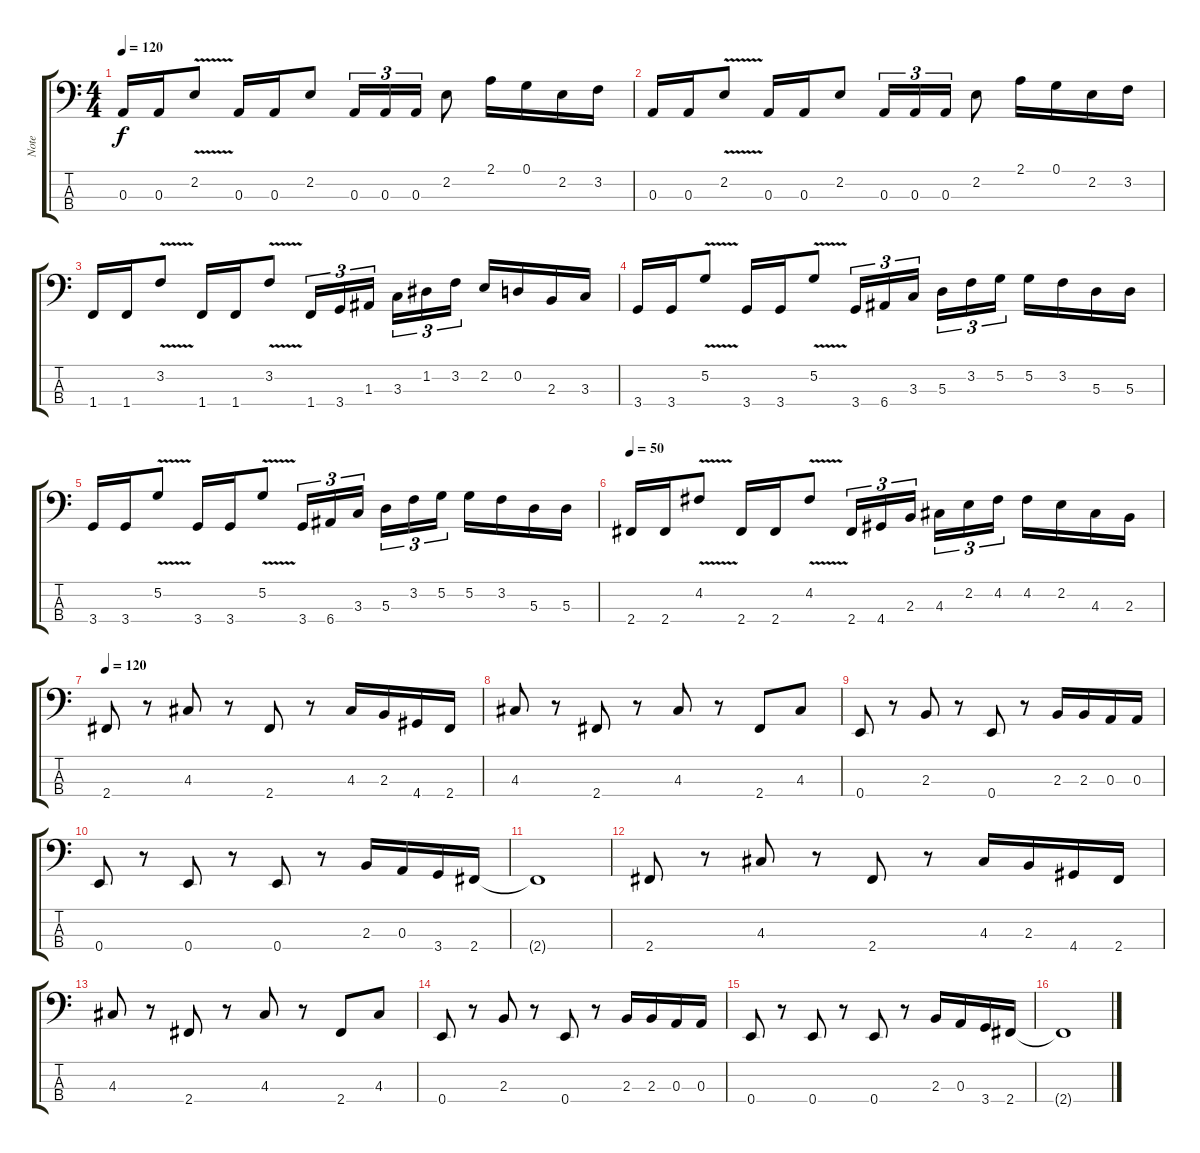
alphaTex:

\track ("Note" "Note") {instrument electricbasspick}
\staff {score tabs}
\tuning (G2 D2 A1 E1) {hide}
\ts (4 4)
\tempo 120
\clef f4
\ks c
0.3.16{dy f} 0.3.16 2.2{v}.8 0.3.16 0.3.16 2.2.8 0.3.16{tu (3 2)} 0.3.16{tu (3 2)} 0.3.16{tu (3 2)} 2.2.8 2.1.16 0.1.16 2.2.16 3.2.16 |
0.3.16 0.3.16 2.2{v}.8 0.3.16 0.3.16 2.2.8 0.3.16{tu (3 2)} 0.3.16{tu (3 2)} 0.3.16{tu (3 2)} 2.2.8 2.1.16 0.1.16 2.2.16 3.2.16 |
1.4.16 1.4.16 3.2{v}.8 1.4.16 1.4.16 3.2{v}.8 1.4.16{tu (3 2)} 3.4.16{tu (3 2)} 1.3.16{tu (3 2)} 3.3.16{tu (3 2)} 1.2.16{tu (3 2)} 3.2.16{tu (3 2)} 2.2.16 0.2.16 2.3.16 3.3.16 |
3.4.16 3.4.16 5.2{v}.8 3.4.16 3.4.16 5.2{v}.8 3.4.16{tu (3 2)} 6.4.16{tu (3 2)} 3.3.16{tu (3 2)} 5.3.16{tu (3 2)} 3.2.16{tu (3 2)} 5.2.16{tu (3 2)} 5.2.16 3.2.16 5.3.16 5.3.16 |
3.4.16{volume 0} 3.4.16 5.2{v}.8 3.4.16 3.4.16 5.2{v}.8 3.4.16{tu (3 2)} 6.4.16{tu (3 2)} 3.3.16{tu (3 2)} 5.3.16{tu (3 2)} 3.2.16{tu (3 2)} 5.2.16{tu (3 2)} 5.2.16 3.2.16 5.3.16 5.3.16 |
\tempo 50
2.4.16{volume 16} 2.4.16 4.2{v}.8 2.4.16 2.4.16 4.2{v}.8 2.4.16{tu (3 2)} 4.4.16{tu (3 2)} 2.3.16{tu (3 2)} 4.3.16{tu (3 2)} 2.2.16{tu (3 2)} 4.2.16{tu (3 2)} 4.2.16 2.2.16 4.3.16 2.3.16 |
\tempo 120
2.4.8 r.8 4.3.8 r.8 2.4.8 r.8 4.3.16 2.3.16 4.4.16 2.4.16 |
4.3.8 r.8 2.4.8 r.8 4.3.8 r.8 2.4.8 4.3.8 |
0.4.8 r.8 2.3.8 r.8 0.4.8 r.8 2.3.16 2.3.16 0.3.16 0.3.16 |
0.4.8 r.8 0.4.8 r.8 0.4.8 r.8 2.3.16 0.3.16 3.4.16 2.4.16 |
2.4{t}.1 |
2.4.8 r.8 4.3.8 r.8 2.4.8 r.8 4.3.16 2.3.16 4.4.16 2.4.16 |
4.3.8 r.8 2.4.8 r.8 4.3.8 r.8 2.4.8 4.3.8 |
0.4.8 r.8 2.3.8 r.8 0.4.8 r.8 2.3.16 2.3.16 0.3.16 0.3.16 |
0.4.8 r.8 0.4.8 r.8 0.4.8 r.8 2.3.16 0.3.16 3.4.16 2.4.16 |
2.4{t}.1
